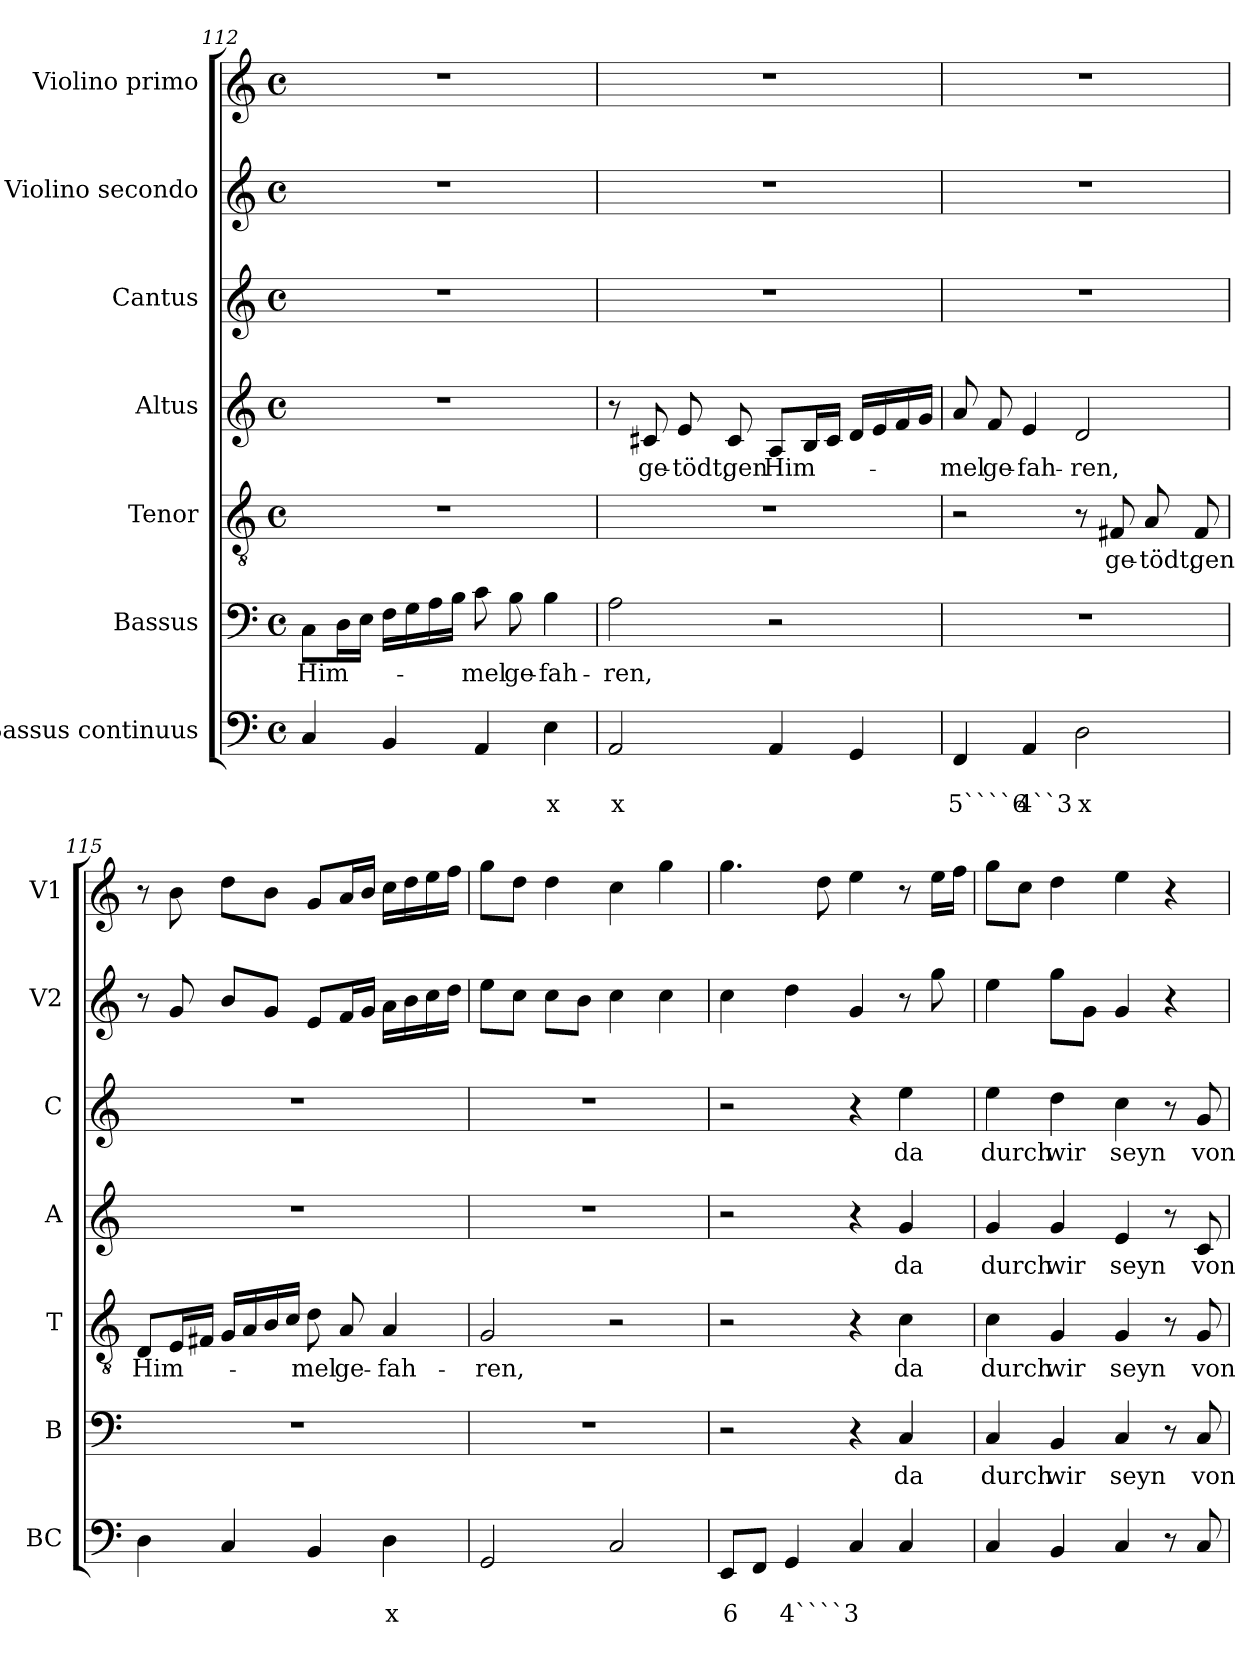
**kern	**text	**text	**kern	**text	**kern	**text	**kern	**text	**kern	**text	**kern	**kern
*part7	*part7	*part7	*part6	*part6	*part5	*part5	*part4	*part4	*part3	*part3	*part2	*part1
*staff7	*staff7	*staff7	*staff6	*staff6	*staff5	*staff5	*staff4	*staff4	*staff3	*staff3	*staff2	*staff1
*I"Bassus continuus	*	*	*I"Bassus	*	*I"Tenor	*	*I"Altus	*	*I"Cantus	*	*I"Violino secondo	*I"Violino primo
*I'BC	*	*	*I'B	*	*I'T	*	*I'A	*	*I'C	*	*I'V2	*I'V1
!!LO:LB:g=z
*clefF4	*	*	*clefF4	*	*clefGv2	*	*clefG2	*	*clefG2	*	*clefG2	*clefG2
*k[]	*	*	*k[]	*	*k[]	*	*k[]	*	*k[]	*	*k[]	*k[]
*C:	*	*	*C:	*	*C:	*	*C:	*	*C:	*	*C:	*C:
*M4/4	*	*	*M4/4	*	*M4/4	*	*M4/4	*	*M4/4	*	*M4/4	*M4/4
*met(c)	*	*	*met(c)	*	*met(c)	*	*met(c)	*	*met(c)	*	*met(c)	*met(c)
=112	=112	=112	=112	=112	=112	=112	=112	=112	=112	=112	=112	=112
!	!	!	!	!LO:LY:b	!	!	!	!	!	!	!	!
4C/	.	.	8C\L	Him-	1r	.	1r	.	1r	.	1r	1r
.	.	.	16D\L	.	.	.	.	.	.	.	.	.
.	.	.	16E\JJ	.	.	.	.	.	.	.	.	.
4BB/	.	.	16F\LL	.	.	.	.	.	.	.	.	.
.	.	.	16G\	.	.	.	.	.	.	.	.	.
.	.	.	16A\	.	.	.	.	.	.	.	.	.
.	.	.	16B\JJ	.	.	.	.	.	.	.	.	.
!	!	!	!	!LO:LY:b	!	!	!	!	!	!	!	!
4AA/	.	.	8c\	-mel	.	.	.	.	.	.	.	.
!	!	!	!	!LO:LY:b	!	!	!	!	!	!	!	!
.	.	.	8B\	ge-	.	.	.	.	.	.	.	.
!	!	!LO:LY:b	!	!LO:LY:b	!	!	!	!	!	!	!	!
4E\	.	x	4B\	-fah-	.	.	.	.	.	.	.	.
=113	=113	=113	=113	=113	=113	=113	=113	=113	=113	=113	=113	=113
!	!	!LO:LY:b	!	!LO:LY:b	!	!	!	!	!	!	!	!
2AA/	.	x	2A\	-ren,	1r	.	8r	.	1r	.	1r	1r
!	!	!	!	!	!	!	!	!LO:LY:b	!	!	!	!
.	.	.	.	.	.	.	8c#X/	ge-	.	.	.	.
!	!	!	!	!	!	!	!	!LO:LY:b	!	!	!	!
.	.	.	.	.	.	.	8e/	-tödt,	.	.	.	.
!	!	!	!	!	!	!	!	!LO:LY:b	!	!	!	!
.	.	.	.	.	.	.	8c#/	gen	.	.	.	.
!	!	!	!	!	!	!	!	!LO:LY:b	!	!	!	!
4AA/	.	.	2r	.	.	.	8A/L	Him-	.	.	.	.
.	.	.	.	.	.	.	16B/L	.	.	.	.	.
.	.	.	.	.	.	.	16c#/JJ	.	.	.	.	.
4GG/	.	.	.	.	.	.	16d/LL	.	.	.	.	.
.	.	.	.	.	.	.	16e/	.	.	.	.	.
.	.	.	.	.	.	.	16f/	.	.	.	.	.
.	.	.	.	.	.	.	16g/JJ	.	.	.	.	.
=114	=114	=114	=114	=114	=114	=114	=114	=114	=114	=114	=114	=114
!	!	!LO:LY:b	!	!	!	!	!	!LO:LY:b	!	!	!	!
4FF/	.	5````6	1r	.	2r	.	8a/	-mel	1r	.	1r	1r
!	!	!	!	!	!	!	!	!LO:LY:b	!	!	!	!
.	.	.	.	.	.	.	8f/	ge-	.	.	.	.
!	!	!LO:LY:b	!	!	!	!	!	!LO:LY:b	!	!	!	!
4AA/	.	4``3	.	.	.	.	4e/	-fah-	.	.	.	.
!	!	!LO:LY:b	!	!	!	!	!	!LO:LY:b	!	!	!	!
2D\	.	x	.	.	8r	.	2d/	-ren,	.	.	.	.
!	!	!	!	!	!	!LO:LY:b	!	!	!	!	!	!
.	.	.	.	.	8F#X/	ge-	.	.	.	.	.	.
!	!	!	!	!	!	!LO:LY:b	!	!	!	!	!	!
.	.	.	.	.	8A/	-tödt,	.	.	.	.	.	.
!	!	!	!	!	!	!LO:LY:b	!	!	!	!	!	!
.	.	.	.	.	8F#/	gen	.	.	.	.	.	.
=115	=115	=115	=115	=115	=115	=115	=115	=115	=115	=115	=115	=115
!	!	!	!	!	!	!LO:LY:b	!	!	!	!	!	!
4D\	.	.	1r	.	8D/L	Him-	1r	.	1r	.	8r	8r
.	.	.	.	.	16E/L	.	.	.	.	.	8g/	8b\
.	.	.	.	.	16F#X/JJ	.	.	.	.	.	.	.
4C/	.	.	.	.	16G/LL	.	.	.	.	.	8b/L	8dd\L
.	.	.	.	.	16A/	.	.	.	.	.	.	.
.	.	.	.	.	16B/	.	.	.	.	.	8g/J	8b\J
.	.	.	.	.	16c/JJ	.	.	.	.	.	.	.
!	!	!	!	!	!	!LO:LY:b	!	!	!	!	!	!
4BB/	.	.	.	.	8d\	-mel	.	.	.	.	8e/L	8g/L
!	!	!	!	!	!	!LO:LY:b	!	!	!	!	!	!
.	.	.	.	.	8A/	ge-	.	.	.	.	16f/L	16a/L
.	.	.	.	.	.	.	.	.	.	.	16g/JJ	16b/JJ
!	!	!LO:LY:b	!	!	!	!LO:LY:b	!	!	!	!	!	!
4D\	.	x	.	.	4A/	-fah-	.	.	.	.	16a\LL	16cc\LL
.	.	.	.	.	.	.	.	.	.	.	16b\	16dd\
.	.	.	.	.	.	.	.	.	.	.	16cc\	16ee\
.	.	.	.	.	.	.	.	.	.	.	16dd\JJ	16ff\JJ
=116	=116	=116	=116	=116	=116	=116	=116	=116	=116	=116	=116	=116
!	!	!	!	!	!	!LO:LY:b	!	!	!	!	!	!
2GG/	.	.	1r	.	2G/	-ren,	1r	.	1r	.	8ee\L	8gg\L
.	.	.	.	.	.	.	.	.	.	.	8cc\J	8dd\J
.	.	.	.	.	.	.	.	.	.	.	8cc\L	4dd\
.	.	.	.	.	.	.	.	.	.	.	8b\J	.
2C/	.	.	.	.	2r	.	.	.	.	.	4cc\	4cc\
.	.	.	.	.	.	.	.	.	.	.	4cc\	4gg\
!!LO:PB:g=z
=117	=117	=117	=117	=117	=117	=117	=117	=117	=117	=117	=117	=117
!	!	!LO:LY:b	!	!	!	!	!	!	!	!	!	!
8EE/L	.	6	2r	.	2r	.	2r	.	2r	.	4cc\	4.gg\
8FF/J	.	.	.	.	.	.	.	.	.	.	.	.
!	!	!LO:LY:b	!	!	!	!	!	!	!	!	!	!
4GG/	.	4````3	.	.	.	.	.	.	.	.	4dd\	.
.	.	.	.	.	.	.	.	.	.	.	.	8dd\
4C/	.	.	4r	.	4r	.	4r	.	4r	.	4g/	4ee\
!	!	!	!	!LO:LY:b	!	!LO:LY:b	!	!LO:LY:b	!	!LO:LY:b	!	!
4C/	.	.	4C/	da	4c\	da	4g/	da	4ee\	da	8r	8r
.	.	.	.	.	.	.	.	.	.	.	8gg\	16ee\LL
.	.	.	.	.	.	.	.	.	.	.	.	16ff\JJ
=118	=118	=118	=118	=118	=118	=118	=118	=118	=118	=118	=118	=118
!	!	!	!	!LO:LY:b	!	!LO:LY:b	!	!LO:LY:b	!	!LO:LY:b	!	!
4C/	.	.	4C/	durch	4c\	durch	4g/	durch	4ee\	durch	4ee\	8gg\L
.	.	.	.	.	.	.	.	.	.	.	.	8cc\J
!	!	!	!	!LO:LY:b	!	!LO:LY:b	!	!LO:LY:b	!	!LO:LY:b	!	!
4BB/	.	.	4BB/	wir	4G/	wir	4g/	wir	4dd\	wir	8gg\L	4dd\
.	.	.	.	.	.	.	.	.	.	.	8g\J	.
!	!	!	!	!LO:LY:b	!	!LO:LY:b	!	!LO:LY:b	!	!LO:LY:b	!	!
4C/	.	.	4C/	seyn	4G/	seyn	4e/	seyn	4cc\	seyn	4g/	4ee\
8r	.	.	8r	.	8r	.	8r	.	8r	.	4r	4r
!	!	!	!	!LO:LY:b	!	!LO:LY:b	!	!LO:LY:b	!	!LO:LY:b	!	!
8C/	.	.	8C/	von	8G/	von	8c/	von	8g/	von	.	.
=	=	=	=	=	=	=	=	=	=	=	=	=
*-	*-	*-	*-	*-	*-	*-	*-	*-	*-	*-	*-	*-
